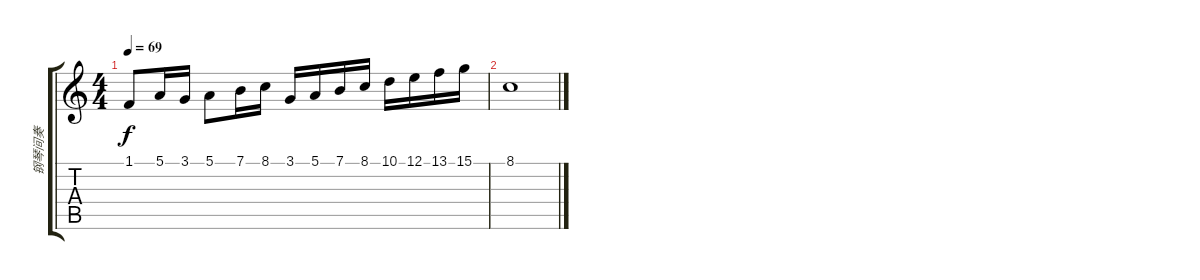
\track ("钢琴间奏" "钢琴间奏") {instrument acousticgrandpiano}
\staff {score tabs}
\tuning (E4 B3 G3 D3 A2 E2) {hide}
\ts (4 4)
\tempo 69
\clef g2
\ks c
1.1.8{dy f} 5.1.16 3.1.16 5.1.8 7.1.16 8.1.16 3.1.16 5.1.16 7.1.16 8.1.16 10.1.16 12.1.16 13.1.16 15.1.16 |
8.1.1
